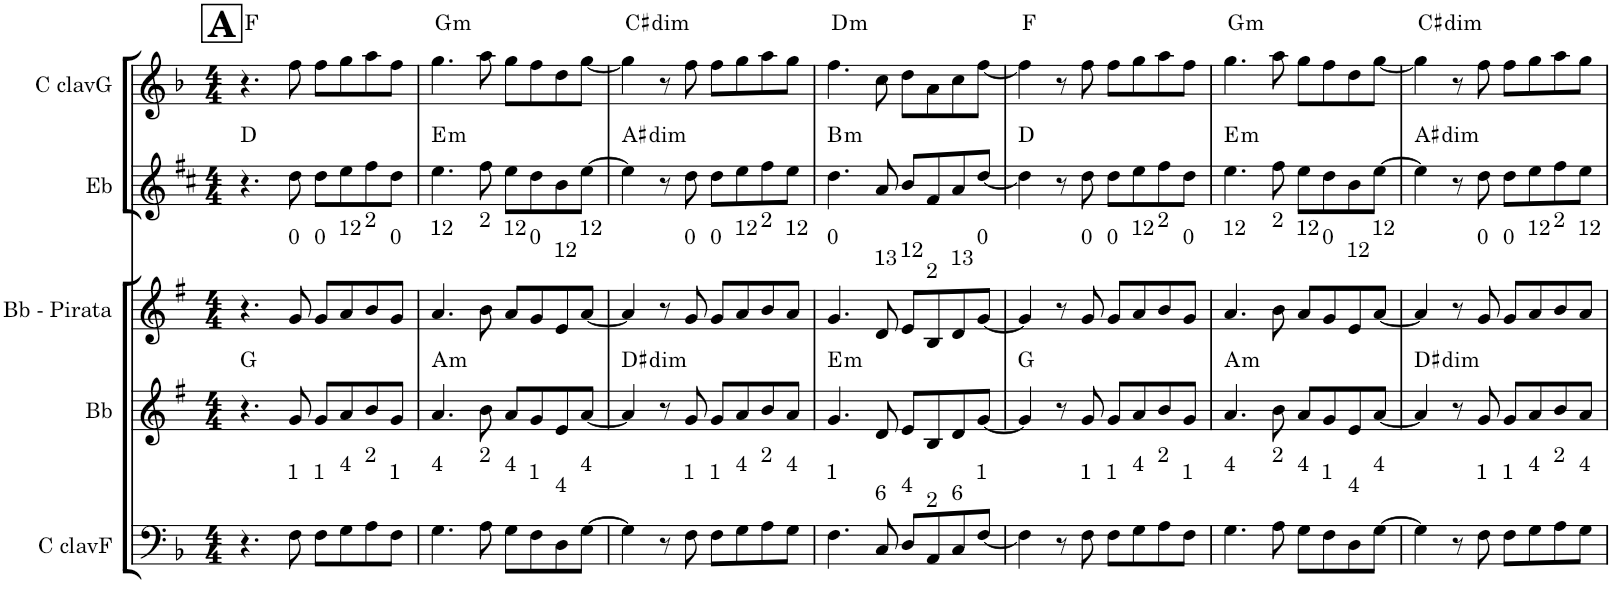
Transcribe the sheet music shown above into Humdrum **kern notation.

**kern	**kern	**harte	**kern	**kern	**harte	**kern	**harte
*part5	*part4	*part4	*part3	*part2	*part2	*part1	*part1
*staff5	*staff4	*	*staff3	*staff2	*	*staff1	*
*I"C clavF	*I"Bb	*	*I"Bb - Pirata	*I"Eb	*	*I"C clavG	*
*clefF4	*clefG2	*	*clefG2	*clefG2	*	*clefG2	*
*	*Trd1c2	*	*Trd1c2	*Trd5c9	*	*	*
*k[b-]	*k[f#]	*	*k[f#]	*k[f#c#]	*	*k[b-]	*
*F:	*G:	*	*G:	*D:	*	*F:	*
*M4/4	*M4/4	*	*M4/4	*M4/4	*	*M4/4	*
!!LO:REH:place=s1:a:B:cj:fs=18.5691:t=A
=1	=1	=1	=1	=1	=1	=1	=1
4.r	4.r	G:maj	4.r	4.r	D:maj	4.r	F:maj
!	!	!	!LO:TX:a:t=0	!	!	!	!
!LO:TX:a:t=1	!	!	!	!	!	!	!
8F\	8g/	.	8g/	8dd\	.	8ff\	.
!	!	!	!LO:TX:a:t=0	!	!	!	!
!LO:TX:a:t=1	!	!	!	!	!	!	!
8F\L	8g/L	.	8g/L	8dd\L	.	8ff\L	.
!	!	!	!LO:TX:a:t=12	!	!	!	!
!LO:TX:a:t=4	!	!	!	!	!	!	!
8G\	8a/	.	8a/	8ee\	.	8gg\	.
!	!	!	!LO:TX:a:t=2	!	!	!	!
!LO:TX:a:t=2	!	!	!	!	!	!	!
8A\	8b/	.	8b/	8ff#\	.	8aa\	.
!	!	!	!LO:TX:a:t=0	!	!	!	!
!LO:TX:a:t=1	!	!	!	!	!	!	!
8F\J	8g/J	.	8g/J	8dd\J	.	8ff\J	.
=2	=2	=2	=2	=2	=2	=2	=2
!	!	!	!LO:TX:a:t=12	!	!	!	!
!LO:TX:a:t=4	!	!LO:H:kt=m	!	!	!LO:H:kt=m	!	!LO:H:kt=m
4.G\	4.a/	A:min	4.a/	4.ee\	E:min	4.gg\	G:min
!	!	!	!LO:TX:a:t=2	!	!	!	!
!LO:TX:a:t=2	!	!	!	!	!	!	!
8A\	8b\	.	8b\	8ff#\	.	8aa\	.
!	!	!	!LO:TX:a:t=12	!	!	!	!
!LO:TX:a:t=4	!	!	!	!	!	!	!
8G\L	8a/L	.	8a/L	8ee\L	.	8gg\L	.
!	!	!	!LO:TX:a:t=0	!	!	!	!
!LO:TX:a:t=1	!	!	!	!	!	!	!
8F\	8g/	.	8g/	8dd\	.	8ff\	.
!	!	!	!LO:TX:a:t=12	!	!	!	!
!LO:TX:a:t=4	!	!	!	!	!	!	!
8D\	8e/	.	8e/	8b\	.	8dd\	.
!	!	!	!LO:TX:a:t=12	!	!	!	!
!LO:TX:a:t=4	!	!	!	!	!	!	!
[>8G\J	[<8a/J	.	[<8a/J	[>8ee\J	.	[<8gg\J	.
=3	=3	=3	=3	=3	=3	=3	=3
!	!	!LO:H:kt=dim	!	!	!LO:H:kt=dim	!	!LO:H:kt=dim
4G\]	4a/]	D#:dim	4a/]	4ee\]	A#:dim	4gg\]	C#:dim
8r	8r	.	8r	8r	.	8r	.
!	!	!	!LO:TX:a:t=0	!	!	!	!
!LO:TX:a:t=1	!	!	!	!	!	!	!
8F\	8g/	.	8g/	8dd\	.	8ff\	.
!	!	!	!LO:TX:a:t=0	!	!	!	!
!LO:TX:a:t=1	!	!	!	!	!	!	!
8F\L	8g/L	.	8g/L	8dd\L	.	8ff\L	.
!	!	!	!LO:TX:a:t=12	!	!	!	!
!LO:TX:a:t=4	!	!	!	!	!	!	!
8G\	8a/	.	8a/	8ee\	.	8gg\	.
!	!	!	!LO:TX:a:t=2	!	!	!	!
!LO:TX:a:t=2	!	!	!	!	!	!	!
8A\	8b/	.	8b/	8ff#\	.	8aa\	.
!	!	!	!LO:TX:a:t=12	!	!	!	!
!LO:TX:a:t=4	!	!	!	!	!	!	!
8G\J	8a/J	.	8a/J	8ee\J	.	8gg\J	.
=4	=4	=4	=4	=4	=4	=4	=4
!	!	!	!LO:TX:a:t=0	!	!	!	!
!LO:TX:a:t=1	!	!LO:H:kt=m	!	!	!LO:H:kt=m	!	!LO:H:kt=m
4.F\	4.g/	E:min	4.g/	4.dd\	B:min	4.ff\	D:min
!	!	!	!LO:TX:a:t=13	!	!	!	!
!LO:TX:a:t=6	!	!	!	!	!	!	!
8C/	8dn/	.	8d/	8a/	.	8ccn\	.
!	!	!	!LO:TX:a:t=12	!	!	!	!
!LO:TX:a:t=4	!	!	!	!	!	!	!
8D/L	8e/L	.	8e/L	8b/L	.	8dd\L	.
!	!	!	!LO:TX:a:t=2	!	!	!	!
!LO:TX:a:t=2	!	!	!	!	!	!	!
8AA/	8B/	.	8B/	8f#/	.	8a\	.
!	!	!	!LO:TX:a:t=13	!	!	!	!
!LO:TX:a:t=6	!	!	!	!	!	!	!
8C/	8d/	.	8d/	8a/	.	8cc\	.
!	!	!	!LO:TX:a:t=0	!	!	!	!
!LO:TX:a:t=1	!	!	!	!	!	!	!
[<8F/J	[<8g/J	.	[<8g/J	[<8dd/J	.	[<8ff\J	.
=5	=5	=5	=5	=5	=5	=5	=5
4F\]	4g/]	G:maj	4g/]	4dd\]	D:maj	4ff\]	F:maj
8r	8r	.	8r	8r	.	8r	.
!	!	!	!LO:TX:a:t=0	!	!	!	!
!LO:TX:a:t=1	!	!	!	!	!	!	!
8F\	8g/	.	8g/	8dd\	.	8ff\	.
!	!	!	!LO:TX:a:t=0	!	!	!	!
!LO:TX:a:t=1	!	!	!	!	!	!	!
8F\L	8g/L	.	8g/L	8dd\L	.	8ff\L	.
!	!	!	!LO:TX:a:t=12	!	!	!	!
!LO:TX:a:t=4	!	!	!	!	!	!	!
8G\	8a/	.	8a/	8ee\	.	8gg\	.
!	!	!	!LO:TX:a:t=2	!	!	!	!
!LO:TX:a:t=2	!	!	!	!	!	!	!
8A\	8b/	.	8b/	8ff#\	.	8aa\	.
!	!	!	!LO:TX:a:t=0	!	!	!	!
!LO:TX:a:t=1	!	!	!	!	!	!	!
8F\J	8g/J	.	8g/J	8dd\J	.	8ff\J	.
=6	=6	=6	=6	=6	=6	=6	=6
!	!	!	!LO:TX:a:t=12	!	!	!	!
!LO:TX:a:t=4	!	!LO:H:kt=m	!	!	!LO:H:kt=m	!	!LO:H:kt=m
4.G\	4.a/	A:min	4.a/	4.ee\	E:min	4.gg\	G:min
!	!	!	!LO:TX:a:t=2	!	!	!	!
!LO:TX:a:t=2	!	!	!	!	!	!	!
8A\	8b\	.	8b\	8ff#\	.	8aa\	.
!	!	!	!LO:TX:a:t=12	!	!	!	!
!LO:TX:a:t=4	!	!	!	!	!	!	!
8G\L	8a/L	.	8a/L	8ee\L	.	8gg\L	.
!	!	!	!LO:TX:a:t=0	!	!	!	!
!LO:TX:a:t=1	!	!	!	!	!	!	!
8F\	8g/	.	8g/	8dd\	.	8ff\	.
!	!	!	!LO:TX:a:t=12	!	!	!	!
!LO:TX:a:t=4	!	!	!	!	!	!	!
8D\	8e/	.	8e/	8b\	.	8dd\	.
!	!	!	!LO:TX:a:t=12	!	!	!	!
!LO:TX:a:t=4	!	!	!	!	!	!	!
[>8G\J	[<8a/J	.	[<8a/J	[>8ee\J	.	[<8gg\J	.
=7	=7	=7	=7	=7	=7	=7	=7
!	!	!LO:H:kt=dim	!	!	!LO:H:kt=dim	!	!LO:H:kt=dim
4G\]	4a/]	D#:dim	4a/]	4ee\]	A#:dim	4gg\]	C#:dim
8r	8r	.	8r	8r	.	8r	.
!	!	!	!LO:TX:a:t=0	!	!	!	!
!LO:TX:a:t=1	!	!	!	!	!	!	!
8F\	8g/	.	8g/	8dd\	.	8ff\	.
!	!	!	!LO:TX:a:t=0	!	!	!	!
!LO:TX:a:t=1	!	!	!	!	!	!	!
8F\L	8g/L	.	8g/L	8dd\L	.	8ff\L	.
!	!	!	!LO:TX:a:t=12	!	!	!	!
!LO:TX:a:t=4	!	!	!	!	!	!	!
8G\	8a/	.	8a/	8ee\	.	8gg\	.
!	!	!	!LO:TX:a:t=2	!	!	!	!
!LO:TX:a:t=2	!	!	!	!	!	!	!
8A\	8b/	.	8b/	8ff#\	.	8aa\	.
!	!	!	!LO:TX:a:t=12	!	!	!	!
!LO:TX:a:t=4	!	!	!	!	!	!	!
8G\J	8a/J	.	8a/J	8ee\J	.	8gg\J	.
=	=	=	=	=	=	=	=
*-	*-	*-	*-	*-	*-	*-	*-
